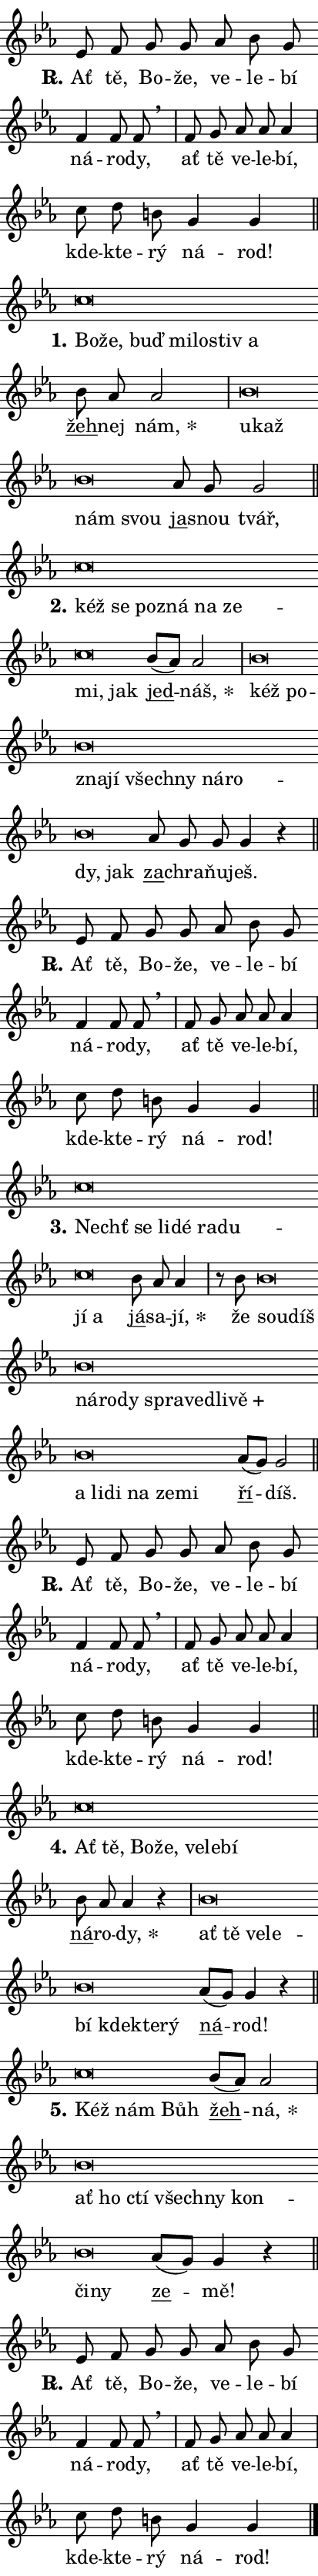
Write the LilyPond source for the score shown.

\version "2.22.1"
\header { tagline = "" }
\paper {
  indent = 0\cm
  top-margin = 0\cm
  right-margin = 0\cm
  bottom-margin = 0\cm
  left-margin = 0\cm
  paper-width = 7\cm
  page-breaking = #ly:one-page-breaking
  system-system-spacing.basic-distance = #11
  score-system-spacing.basic-distance = #11.3
  ragged-last = ##f
}


%% Author: Thomas Morley
%% https://lists.gnu.org/archive/html/lilypond-user/2020-05/msg00002.html
#(define (line-position grob)
"Returns position of @var[grob} in current system:
   @code{'start}, if at first time-step
   @code{'end}, if at last time-step
   @code{'middle} otherwise
"
  (let* ((col (ly:item-get-column grob))
         (ln (ly:grob-object col 'left-neighbor))
         (rn (ly:grob-object col 'right-neighbor))
         (col-to-check-left (if (ly:grob? ln) ln col))
         (col-to-check-right (if (ly:grob? rn) rn col))
         (break-dir-left
           (and
             (ly:grob-property col-to-check-left 'non-musical #f)
             (ly:item-break-dir col-to-check-left)))
         (break-dir-right
           (and
             (ly:grob-property col-to-check-right 'non-musical #f)
             (ly:item-break-dir col-to-check-right))))
        (cond ((eqv? 1 break-dir-left) 'start)
              ((eqv? -1 break-dir-right) 'end)
              (else 'middle))))

#(define (tranparent-at-line-position vctor)
  (lambda (grob)
  "Relying on @code{line-position} select the relevant enry from @var{vctor}.
Used to determine transparency,"
    (case (line-position grob)
      ((end) (not (vector-ref vctor 0)))
      ((middle) (not (vector-ref vctor 1)))
      ((start) (not (vector-ref vctor 2))))))

noteHeadBreakVisibility =
#(define-music-function (break-visibility)(vector?)
"Makes @code{NoteHead}s transparent relying on @var{break-visibility}"
#{
  \override NoteHead.transparent =
    #(tranparent-at-line-position break-visibility)
#})

#(define delete-ledgers-for-transparent-note-heads
  (lambda (grob)
    "Reads whether a @code{NoteHead} is transparent.
If so this @code{NoteHead} is removed from @code{'note-heads} from
@var{grob}, which is supposed to be @code{LedgerLineSpanner}.
As a result ledgers are not printed for this @code{NoteHead}"
    (let* ((nhds-array (ly:grob-object grob 'note-heads))
           (nhds-list
             (if (ly:grob-array? nhds-array)
                 (ly:grob-array->list nhds-array)
                 '()))
           ;; Relies on the transparent-property being done before
           ;; Staff.LedgerLineSpanner.after-line-breaking is executed.
           ;; This is fragile ...
           (to-keep
             (remove
               (lambda (nhd)
                 (ly:grob-property nhd 'transparent #f))
               nhds-list)))
      ;; TODO find a better method to iterate over grob-arrays, similiar
      ;; to filter/remove etc for lists
      ;; For now rebuilt from scratch
      (set! (ly:grob-object grob 'note-heads)  '())
      (for-each
        (lambda (nhd)
          (ly:pointer-group-interface::add-grob grob 'note-heads nhd))
        to-keep))))

hideNotes = {
  \noteHeadBreakVisibility #begin-of-line-visible
}
unHideNotes = {
  \noteHeadBreakVisibility #all-visible
}

% work-around for resetting accidentals
% https://lilypond.org/doc/v2.23/Documentation/notation/displaying-rhythms#unmetered-music
cadenzaMeasure = {
  \cadenzaOff
  \partial 1024 s1024
  \cadenzaOn
}

#(define-markup-command (accent layout props text) (markup?)
  "Underline accented syllable"
  (interpret-markup layout props
    #{\markup \override #'(offset . 4.3) \underline { #text }#}))

responsum = \markup \concat {
  "R" \hspace #-1.05 \path #0.1 #'((moveto 0 0.07) (lineto 0.9 0.8)) \hspace #0.05 "."
}

\layout {
    \context {
        \Staff
        \remove "Time_signature_engraver"
        \override LedgerLineSpanner.after-line-breaking = #delete-ledgers-for-transparent-note-heads
    }
    \context {
        \Voice {
            \override NoteHead.output-attributes = #'((class . "notehead"))
            \override Hairpin.height = #0.55
        }
    }
    \context {
        \Lyrics {
            \override StanzaNumber.output-attributes = #'((class . "stanzanumber"))
            \override LyricSpace.minimum-distance = #0.9
            \override LyricText.font-name = #"TeX Gyre Schola"
            \override LyricText.font-size = 1
            \override StanzaNumber.font-name = #"TeX Gyre Schola Bold"
            \override StanzaNumber.font-size = 1
        }
    }
}

% magnetic-lyrics.ily
%
%   written by
%     Jean Abou Samra <jean@abou-samra.fr>
%     Werner Lemberg <wl@gnu.org>
%
%   adapted by
%     Jiri Hon <jiri.hon@gmail.com>
%
% Version 2022-Apr-15

% https://www.mail-archive.com/lilypond-user@gnu.org/msg149350.html

#(define (Left_hyphen_pointer_engraver context)
   "Collect syllable-hyphen-syllable occurrences in lyrics and store
them in properties.  This engraver only looks to the left.  For
example, if the lyrics input is @code{foo -- bar}, it does the
following.

@itemize @bullet
@item
Set the @code{text} property of the @code{LyricHyphen} grob between
@q{foo} and @q{bar} to @code{foo}.

@item
Set the @code{left-hyphen} property of the @code{LyricText} grob with
text @q{foo} to the @code{LyricHyphen} grob between @q{foo} and
@q{bar}.
@end itemize

Use this auxiliary engraver in combination with the
@code{lyric-@/text::@/apply-@/magnetic-@/offset!} hook."
   (let ((hyphen #f)
         (text #f))
     (make-engraver
      (acknowledgers
       ((lyric-syllable-interface engraver grob source-engraver)
        (set! text grob)))
      (end-acknowledgers
       ((lyric-hyphen-interface engraver grob source-engraver)
        ;(when (not (grob::has-interface grob 'lyric-space-interface))
          (set! hyphen grob)));)
      ((stop-translation-timestep engraver)
       (when (and text hyphen)
         (ly:grob-set-object! text 'left-hyphen hyphen))
       (set! text #f)
       (set! hyphen #f)))))

#(define (lyric-text::apply-magnetic-offset! grob)
   "If the space between two syllables is less than the value in
property @code{LyricText@/.details@/.squash-threshold}, move the right
syllable to the left so that it gets concatenated with the left
syllable.

Use this function as a hook for
@code{LyricText@/.after-@/line-@/breaking} if the
@code{Left_@/hyphen_@/pointer_@/engraver} is active."
   (let ((hyphen (ly:grob-object grob 'left-hyphen #f)))
     (when hyphen
       (let ((left-text (ly:spanner-bound hyphen LEFT)))
         (when (grob::has-interface left-text 'lyric-syllable-interface)
           (let* ((common (ly:grob-common-refpoint grob left-text X))
                  (this-x-ext (ly:grob-extent grob common X))
                  (left-x-ext
                   (begin
                     ;; Trigger magnetism for left-text.
                     (ly:grob-property left-text 'after-line-breaking)
                     (ly:grob-extent left-text common X)))
                  ;; `delta` is the gap width between two syllables.
                  (delta (- (interval-start this-x-ext)
                            (interval-end left-x-ext)))
                  (details (ly:grob-property grob 'details))
                  (threshold (assoc-get 'squash-threshold details 0.2)))
             (when (< delta threshold)
               (let* (;; We have to manipulate the input text so that
                      ;; ligatures crossing syllable boundaries are not
                      ;; disabled.  For languages based on the Latin
                      ;; script this is essentially a beautification.
                      ;; However, for non-Western scripts it can be a
                      ;; necessity.
                      (lt (ly:grob-property left-text 'text))
                      (rt (ly:grob-property grob 'text))
                      (is-space (grob::has-interface hyphen 'lyric-space-interface))
                      (space (if is-space " " ""))
                      (space-markup (grob-interpret-markup grob " "))
                      (space-size (interval-length (ly:stencil-extent space-markup X)))
                      (extra-delta (if is-space space-size 0))
                      ;; Append new syllable.
                      (ltrt-space (if (and (string? lt) (string? rt))
                                (string-append lt space rt)
                                (make-concat-markup (list lt space rt))))
                      ;; Right-align `ltrt` to the right side.
                      (ltrt-space-markup (grob-interpret-markup
                               grob
                               (make-translate-markup
                                (cons (interval-length this-x-ext) 0)
                                (make-right-align-markup ltrt-space)))))
                 (begin
                   ;; Don't print `left-text`.
                   (ly:grob-set-property! left-text 'stencil #f)
                   ;; Set text and stencil (which holds all collected
                   ;; syllables so far) and shift it to the left.
                   (ly:grob-set-property! grob 'text ltrt-space)
                   (ly:grob-set-property! grob 'stencil ltrt-space-markup)
                   (ly:grob-translate-axis! grob (- (- delta extra-delta)) X))))))))))


#(define (lyric-hyphen::displace-bounds-first grob)
   ;; Make very sure this callback isn't triggered too early.
   (let ((left (ly:spanner-bound grob LEFT))
         (right (ly:spanner-bound grob RIGHT)))
     (ly:grob-property left 'after-line-breaking)
     (ly:grob-property right 'after-line-breaking)
     (ly:lyric-hyphen::print grob)))

squashThreshold = #0.4

\layout {
  \context {
    \Lyrics
    \consists #Left_hyphen_pointer_engraver
    \override LyricText.after-line-breaking =
      #lyric-text::apply-magnetic-offset!
    \override LyricHyphen.stencil = #lyric-hyphen::displace-bounds-first
    \override LyricText.details.squash-threshold = \squashThreshold
    \override LyricHyphen.minimum-distance = 0
    \override LyricHyphen.minimum-length = \squashThreshold
  }
}

squash = \override LyricText.details.squash-threshold = 9999
unSquash = \override LyricText.details.squash-threshold = \squashThreshold

left = \override LyricText.self-alignment-X = #LEFT
unLeft = \revert LyricText.self-alignment-X

starOffset = #(lambda (grob) 
                (let ((x_offset (ly:self-alignment-interface::aligned-on-x-parent grob)))
                  (if (= x_offset 0) 0 (+ x_offset 1.2))))

star = #(define-music-function (syllable)(string?)
"Append star separator at the end of a syllable"
#{
  \once \override LyricText.X-offset = #starOffset
  \lyricmode { \markup {
    #syllable
    \override #'((font-name . "TeX Gyre Schola Bold")) \hspace #0.2 \lower #0.65 \larger "*"
  } }
#})

starAccent = #(define-music-function (syllable)(string?)
"Append star separator at the end of a syllable and make accent"
#{
  \once \override LyricText.X-offset = #starOffset
  \lyricmode { \markup {
    \accent #syllable
    \override #'((font-name . "TeX Gyre Schola Bold")) \hspace #0.2 \lower #0.65 \larger "*"
  } }
#})

breath = #(define-music-function (syllable)(string?)
"Append breathing indicator at the end of a syllable"
#{
  \lyricmode { \markup { #syllable "+" } }
#})

optionalBreath = #(define-music-function (syllable)(string?)
"Append optional breathing indicator at the end of a syllable"
#{
  \lyricmode { \markup { #syllable "(+)" } }
#})


\score {
    <<
        \new Voice = "melody" { \cadenzaOn \key es \major \relative { es'8 f g g as bes g \bar "" f4 f8 f \breathe \cadenzaMeasure \bar "|" f g as as as4 \cadenzaMeasure \bar "|" c8 d b g4 g \cadenzaMeasure \bar "||" \break } }
        \new Lyrics \lyricsto "melody" { \lyricmode { \set stanza = \responsum
Ať tě, Bo -- že, ve -- le -- bí ná -- ro -- dy, ať tě ve -- le -- bí, kde -- kte -- rý ná -- rod! } }
    >>
    \layout {}
}

\score {
    <<
        \new Voice = "melody" { \cadenzaOn \key es \major \relative { c''\breve*1/16 \hideNotes \breve*1/16 \bar "" \breve*1/16 \bar "" \breve*1/16 \bar "" \breve*1/16 \bar "" \breve*1/16 \breve*1/16 \bar "" \unHideNotes \bar "" bes8 as as2 \cadenzaMeasure \bar "|" bes\breve*1/16 \hideNotes \breve*1/16 \bar "" \breve*1/16 \breve*1/16 \bar "" \unHideNotes \bar "" as8 g g2 \cadenzaMeasure \bar "||" \break } }
        \new Lyrics \lyricsto "melody" { \lyricmode { \set stanza = "1."
\left Bo -- \squash že, buď mi -- lo -- stiv a \unLeft \unSquash \markup \accent žeh -- nej \star nám, \left u -- \squash kaž nám svou \unLeft \unSquash \markup \accent ja -- snou tvář, } }
    >>
    \layout {}
}

\score {
    <<
        \new Voice = "melody" { \cadenzaOn \key es \major \relative { c''\breve*1/16 \hideNotes \breve*1/16 \bar "" \breve*1/16 \bar "" \breve*1/16 \bar "" \breve*1/16 \bar "" \breve*1/16 \bar "" \breve*1/16 \breve*1/16 \bar "" \unHideNotes \bar "" bes8[( as)] as2 \cadenzaMeasure \bar "|" bes\breve*1/16 \hideNotes \breve*1/16 \bar "" \breve*1/16 \bar "" \breve*1/16 \bar "" \breve*1/16 \bar "" \breve*1/16 \bar "" \breve*1/16 \bar "" \breve*1/16 \bar "" \breve*1/16 \breve*1/16 \bar "" \unHideNotes \bar "" as8 g g g4 r \cadenzaMeasure \bar "||" \break } }
        \new Lyrics \lyricsto "melody" { \lyricmode { \set stanza = "2."
\left kéž \squash se po -- zná na ze -- mi, jak \unLeft \unSquash \markup \accent jed -- \star náš, \left kéž \squash po -- zna -- jí všech -- ny ná -- ro -- dy, jak \unLeft \unSquash \markup \accent za -- chra -- ňu -- ješ. } }
    >>
    \layout {}
}

\score {
    <<
        \new Voice = "melody" { \cadenzaOn \key es \major \relative { es'8 f g g as bes g \bar "" f4 f8 f \breathe \cadenzaMeasure \bar "|" f g as as as4 \cadenzaMeasure \bar "|" c8 d b g4 g \cadenzaMeasure \bar "||" \break } }
        \new Lyrics \lyricsto "melody" { \lyricmode { \set stanza = \responsum
Ať tě, Bo -- že, ve -- le -- bí ná -- ro -- dy, ať tě ve -- le -- bí, kde -- kte -- rý ná -- rod! } }
    >>
    \layout {}
}

\score {
    <<
        \new Voice = "melody" { \cadenzaOn \key es \major \relative { c''\breve*1/16 \hideNotes \breve*1/16 \bar "" \breve*1/16 \bar "" \breve*1/16 \bar "" \breve*1/16 \bar "" \breve*1/16 \bar "" \breve*1/16 \breve*1/16 \bar "" \unHideNotes \bar "" bes8 as as4 \cadenzaMeasure \bar "|" r8 bes8 bes\breve*1/16 \hideNotes \breve*1/16 \bar "" \breve*1/16 \bar "" \breve*1/16 \bar "" \breve*1/16 \bar "" \breve*1/16 \bar "" \breve*1/16 \bar "" \breve*1/16 \bar "" \breve*1/16 \bar "" \breve*1/16 \bar "" \breve*1/16 \bar "" \breve*1/16 \bar "" \breve*1/16 \bar "" \breve*1/16 \breve*1/16 \bar "" \unHideNotes \bar "" as8[( g)] g2 \cadenzaMeasure \bar "||" \break } }
        \new Lyrics \lyricsto "melody" { \lyricmode { \set stanza = "3."
\left Nechť \squash se li -- dé ra -- du -- jí a \unLeft \unSquash \markup \accent já -- sa -- \star jí, že \left sou -- \squash díš ná -- ro -- dy spra -- ve -- dli -- \breath "vě" a li -- di na ze -- mi \unLeft \unSquash \markup \accent ří -- díš. } }
    >>
    \layout {}
}

\score {
    <<
        \new Voice = "melody" { \cadenzaOn \key es \major \relative { es'8 f g g as bes g \bar "" f4 f8 f \breathe \cadenzaMeasure \bar "|" f g as as as4 \cadenzaMeasure \bar "|" c8 d b g4 g \cadenzaMeasure \bar "||" \break } }
        \new Lyrics \lyricsto "melody" { \lyricmode { \set stanza = \responsum
Ať tě, Bo -- že, ve -- le -- bí ná -- ro -- dy, ať tě ve -- le -- bí, kde -- kte -- rý ná -- rod! } }
    >>
    \layout {}
}

\score {
    <<
        \new Voice = "melody" { \cadenzaOn \key es \major \relative { c''\breve*1/16 \hideNotes \breve*1/16 \bar "" \breve*1/16 \bar "" \breve*1/16 \bar "" \breve*1/16 \bar "" \breve*1/16 \breve*1/16 \bar "" \unHideNotes \bar "" bes8 as as4 r \cadenzaMeasure \bar "|" bes\breve*1/16 \hideNotes \breve*1/16 \bar "" \breve*1/16 \bar "" \breve*1/16 \bar "" \breve*1/16 \bar "" \breve*1/16 \bar "" \breve*1/16 \breve*1/16 \bar "" \unHideNotes \bar "" as8[( g)] g4 r \cadenzaMeasure \bar "||" \break } }
        \new Lyrics \lyricsto "melody" { \lyricmode { \set stanza = "4."
\left Ať \squash tě, Bo -- že, ve -- le -- bí \unLeft \unSquash \markup \accent ná -- ro -- \star dy, \left ať \squash tě ve -- le -- bí kde -- kte -- rý \unLeft \unSquash \markup \accent ná -- rod! } }
    >>
    \layout {}
}

\score {
    <<
        \new Voice = "melody" { \cadenzaOn \key es \major \relative { c''\breve*1/16 \hideNotes \breve*1/16 \breve*1/16 \bar "" \unHideNotes \bar "" bes8[( as)] as2 \cadenzaMeasure \bar "|" bes\breve*1/16 \hideNotes \breve*1/16 \bar "" \breve*1/16 \bar "" \breve*1/16 \bar "" \breve*1/16 \bar "" \breve*1/16 \bar "" \breve*1/16 \breve*1/16 \bar "" \unHideNotes \bar "" as8[( g)] g4 r \cadenzaMeasure \bar "||" \break } }
        \new Lyrics \lyricsto "melody" { \lyricmode { \set stanza = "5."
\left Kéž \squash nám Bůh \unLeft \unSquash \markup \accent žeh -- \star ná, \left ať \squash ho ctí všech -- ny kon -- či -- ny \unLeft \unSquash \markup \accent ze -- mě! } }
    >>
    \layout {}
}

\score {
    <<
        \new Voice = "melody" { \cadenzaOn \key es \major \relative { es'8 f g g as bes g \bar "" f4 f8 f \breathe \cadenzaMeasure \bar "|" f g as as as4 \cadenzaMeasure \bar "|" c8 d b g4 g \cadenzaMeasure \bar "||" \break } \bar "|." }
        \new Lyrics \lyricsto "melody" { \lyricmode { \set stanza = \responsum
Ať tě, Bo -- že, ve -- le -- bí ná -- ro -- dy, ať tě ve -- le -- bí, kde -- kte -- rý ná -- rod! } }
    >>
    \layout {}
}
